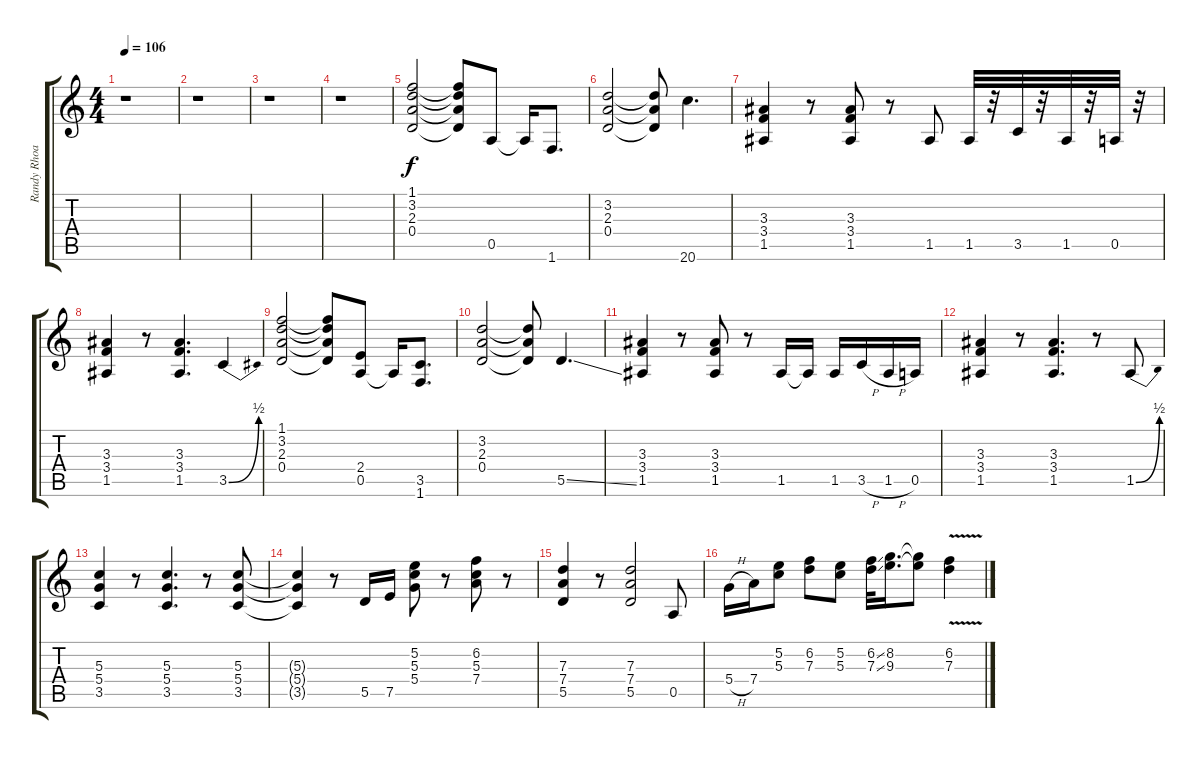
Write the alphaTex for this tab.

\track ("Randy Rhoads (Base)" "Randy Rhoa") {instrument overdrivenguitar}
\staff {score tabs}
\tuning (E4 B3 G3 D3 A2 E2) {hide}
\ts (4 4)
\tempo 106
\clef g2
\ks c
r.1{dy f} |
r.1 |
r.1 |
r.1 |
(1.1 3.2 2.3 0.4).2 (1.1{t} 3.2{t} 2.3{t} 0.4{t}).8 0.5.8 0.5{t}.16 1.6.8{d} |
(3.2 2.3 0.4).2 (3.2{t} 2.3{t} 0.4{t}).8 20.6.4{d} |
(3.3 3.4 1.5).4 r.8 (3.3 3.4 1.5).8 r.8 1.5.8 1.5.32 r.32 3.5.32 r.32 1.5.32 r.32 0.5.32 r.32 |
(3.3 3.4 1.5).4 r.8 (3.3 3.4 1.5).4{d} 3.5{be (bend 0 0 60 2)}.4 |
(1.1 3.2 2.3 0.4).2 (1.1{t} 3.2{t} 2.3{t} 0.4{t}).8 (2.4 0.5).8 0.5{t}.16 (3.5 1.6).8{d} |
(3.2 2.3 0.4).2 (3.2{t} 2.3{t} 0.4{t}).8 5.5{ss}.4{d} |
(3.3 3.4 1.5).4 r.8 (3.3 3.4 1.5).8 r.8 1.5.16 1.5{t}.16 1.5.16 3.5{h}.16 1.5{h}.16 0.5.16 |
(3.3 3.4 1.5).4 r.8 (3.3 3.4 1.5).4{d} r.8 1.5{be (bend 0 0 60 2)}.8 |
(5.3 5.4 3.5).4 r.8 (5.3 5.4 3.5).4{d} r.8 (5.3 5.4 3.5).8 |
(5.3{t} 5.4{t} 3.5{t}).4 r.8 5.5.16 7.5.16 (5.2 5.3 5.4).8 r.8 (6.2 5.3 7.4).8 r.8 |
(7.3 7.4 5.5).4 r.8 (7.3 7.4 5.5).2 0.5.8 |
5.4{h}.16 7.4.16 (5.2 5.3).8 (6.2 7.3).8 (5.2 5.3).8 (6.2{ss} 7.3{ss}).32 (8.2 9.3).16{d} (8.2{t} 9.3{t}).8 (6.2{v} 7.3{v}).4
